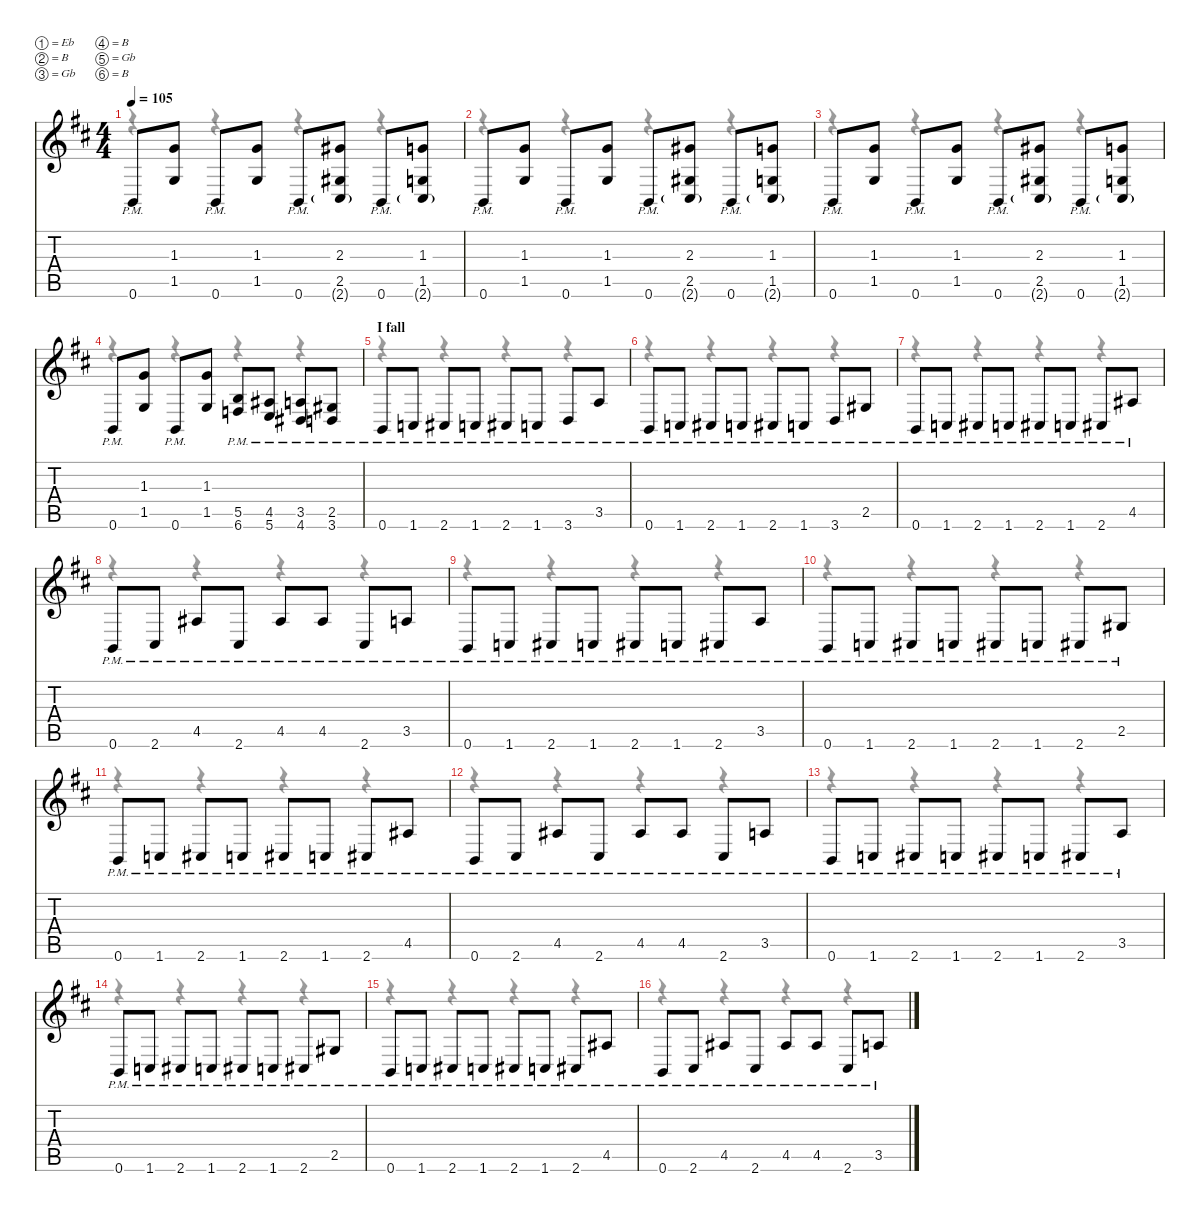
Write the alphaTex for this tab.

\defaultSystemsLayout 4
\hideDynamics
\bracketExtendMode nobrackets
\singleTrackTrackNamePolicy hidden
\multiTrackTrackNamePolicy hidden
\firstSystemTrackNameMode fullname
\firstSystemTrackNameOrientation horizontal
\otherSystemsTrackNameOrientation horizontal
\track ("Rhythm Guitar 1" "dist.guit.") {instrument distortionguitar}
\staff {score tabs}
\tuning (Eb4 B3 Gb3 B2 Gb2 B1)
\voice
\ts (4 4)
\tempo 105
\clef g2
\ks bminor
0.6{pm acc forcenatural}.8{dy f beam Up} (1.3{acc forcenatural} 1.5{acc forcenatural}).8{beam Up} 0.6{pm acc forcenatural}.8{beam Up} (1.3{acc forcenatural} 1.5{acc forcenatural}).8{beam Up} 0.6{pm acc forcenatural}.8{beam Up} (2.3{acc #} 2.5{acc #} 2.6{g acc #}).8{beam Up} 0.6{pm acc forcenatural}.8{beam Up} (1.3{acc forcenatural} 1.5{acc forcenatural} 2.6{g acc #}).8{beam Up} |
0.6{pm acc forcenatural}.8{beam Up} (1.3{acc forcenatural} 1.5{acc forcenatural}).8{beam Up} 0.6{pm acc forcenatural}.8{beam Up} (1.3{acc forcenatural} 1.5{acc forcenatural}).8{beam Up} 0.6{pm acc forcenatural}.8{beam Up} (2.3{acc #} 2.5{acc #} 2.6{g acc #}).8{beam Up} 0.6{pm acc forcenatural}.8{beam Up} (1.3{acc forcenatural} 1.5{acc forcenatural} 2.6{g acc #}).8{beam Up} |
0.6{pm acc forcenatural}.8{beam Up} (1.3{acc forcenatural} 1.5{acc forcenatural}).8{beam Up} 0.6{pm acc forcenatural}.8{beam Up} (1.3{acc forcenatural} 1.5{acc forcenatural}).8{beam Up} 0.6{pm acc forcenatural}.8{beam Up} (2.3{acc #} 2.5{acc #} 2.6{g acc #}).8{beam Up} 0.6{pm acc forcenatural}.8{beam Up} (1.3{acc forcenatural} 1.5{acc forcenatural} 2.6{g acc #}).8{beam Up} |
0.6{pm acc forcenatural}.8{beam Up} (1.3{acc forcenatural} 1.5{acc forcenatural}).8{beam Up} 0.6{pm acc forcenatural}.8{beam Up} (1.3{acc forcenatural} 1.5{acc forcenatural}).8{beam Up} (5.5{pm acc forcenatural} 6.6{pm acc forcenatural}).8{beam Up} (4.5{pm acc #} 5.6{pm acc forcenatural}).8{beam Up} (3.5{pm acc forcenatural} 4.6{pm acc #}).8{beam Up} (2.5{pm acc #} 3.6{pm acc forcenatural}).8{beam Up} |
\section ("" "I fall")
0.6{pm acc forcenatural}.8{dy ppp beam Up} 1.6{pm acc forcenatural}.8{beam Up} 2.6{pm acc #}.8{beam Up} 1.6{pm acc forcenatural}.8{beam Up} 2.6{pm acc #}.8{beam Up} 1.6{pm acc forcenatural}.8{beam Up} 3.6{pm acc forcenatural}.8{beam Up} 3.5{pm acc forcenatural}.8{beam Up} |
0.6{pm acc forcenatural}.8{beam Up} 1.6{pm acc forcenatural}.8{beam Up} 2.6{pm acc #}.8{beam Up} 1.6{pm acc forcenatural}.8{beam Up} 2.6{pm acc #}.8{beam Up} 1.6{pm acc forcenatural}.8{beam Up} 3.6{pm acc forcenatural}.8{beam Up} 2.5{pm acc #}.8{beam Up} |
0.6{pm acc forcenatural}.8{beam Up} 1.6{pm acc forcenatural}.8{beam Up} 2.6{pm acc #}.8{beam Up} 1.6{pm acc forcenatural}.8{beam Up} 2.6{pm acc #}.8{beam Up} 1.6{pm acc forcenatural}.8{beam Up} 2.6{pm acc #}.8{beam Up} 4.5{pm acc #}.8{beam Up} |
0.6{pm acc forcenatural}.8{beam Up} 2.6{pm acc #}.8{beam Up} 4.5{pm acc #}.8{beam Up} 2.6{pm acc #}.8{beam Up} 4.5{pm acc #}.8{beam Up} 4.5{pm acc #}.8{beam Up} 2.6{pm acc #}.8{beam Up} 3.5{pm acc forcenatural}.8{beam Up} |
0.6{pm acc forcenatural}.8{beam Up} 1.6{pm acc forcenatural}.8{beam Up} 2.6{pm acc #}.8{beam Up} 1.6{pm acc forcenatural}.8{beam Up} 2.6{pm acc #}.8{beam Up} 1.6{pm acc forcenatural}.8{beam Up} 2.6{pm acc #}.8{beam Up} 3.5{pm acc forcenatural}.8{beam Up} |
0.6{pm acc forcenatural}.8{beam Up} 1.6{pm acc forcenatural}.8{beam Up} 2.6{pm acc #}.8{beam Up} 1.6{pm acc forcenatural}.8{beam Up} 2.6{pm acc #}.8{beam Up} 1.6{pm acc forcenatural}.8{beam Up} 2.6{pm acc #}.8{beam Up} 2.5{pm acc #}.8{beam Up} |
0.6{pm acc forcenatural}.8{beam Up} 1.6{pm acc forcenatural}.8{beam Up} 2.6{pm acc #}.8{beam Up} 1.6{pm acc forcenatural}.8{beam Up} 2.6{pm acc #}.8{beam Up} 1.6{pm acc forcenatural}.8{beam Up} 2.6{pm acc #}.8{beam Up} 4.5{pm acc #}.8{beam Up} |
0.6{pm acc forcenatural}.8{beam Up} 2.6{pm acc #}.8{beam Up} 4.5{pm acc #}.8{beam Up} 2.6{pm acc #}.8{beam Up} 4.5{pm acc #}.8{beam Up} 4.5{pm acc #}.8{beam Up} 2.6{pm acc #}.8{beam Up} 3.5{pm acc forcenatural}.8{beam Up} |
0.6{pm acc forcenatural}.8{beam Up} 1.6{pm acc forcenatural}.8{beam Up} 2.6{pm acc #}.8{beam Up} 1.6{pm acc forcenatural}.8{beam Up} 2.6{pm acc #}.8{beam Up} 1.6{pm acc forcenatural}.8{beam Up} 2.6{pm acc #}.8{beam Up} 3.5{pm acc forcenatural}.8{beam Up} |
0.6{pm acc forcenatural}.8{beam Up} 1.6{pm acc forcenatural}.8{beam Up} 2.6{pm acc #}.8{beam Up} 1.6{pm acc forcenatural}.8{beam Up} 2.6{pm acc #}.8{beam Up} 1.6{pm acc forcenatural}.8{beam Up} 2.6{pm acc #}.8{beam Up} 2.5{pm acc #}.8{beam Up} |
0.6{pm acc forcenatural}.8{beam Up} 1.6{pm acc forcenatural}.8{beam Up} 2.6{pm acc #}.8{beam Up} 1.6{pm acc forcenatural}.8{beam Up} 2.6{pm acc #}.8{beam Up} 1.6{pm acc forcenatural}.8{beam Up} 2.6{pm acc #}.8{beam Up} 4.5{pm acc #}.8{beam Up} |
0.6{pm acc forcenatural}.8{beam Up} 2.6{pm acc #}.8{beam Up} 4.5{pm acc #}.8{beam Up} 2.6{pm acc #}.8{beam Up} 4.5{pm acc #}.8{beam Up} 4.5{pm acc #}.8{beam Up} 2.6{pm acc #}.8{beam Up} 3.5{pm acc forcenatural}.8{beam Up}
\voice
\clef g2
\ottava regular
\simile none
\ks bminor
r.4{dy mf beam Down} r.4{beam Down} r.4{beam Down} r.4{beam Down} |
r.4{beam Down} r.4{beam Down} r.4{beam Down} r.4{beam Down} |
r.4{beam Down} r.4{beam Down} r.4{beam Down} r.4{beam Down} |
r.4{beam Down} r.4{beam Down} r.4{beam Down} r.4{beam Down} |
r.4{beam Down} r.4{beam Down} r.4{beam Down} r.4{beam Down} |
r.4{beam Down} r.4{beam Down} r.4{beam Down} r.4{beam Down} |
r.4{beam Down} r.4{beam Down} r.4{beam Down} r.4{beam Down} |
r.4{beam Down} r.4{beam Down} r.4{beam Down} r.4{beam Down} |
r.4{beam Down} r.4{beam Down} r.4{beam Down} r.4{beam Down} |
r.4{beam Down} r.4{beam Down} r.4{beam Down} r.4{beam Down} |
r.4{beam Down} r.4{beam Down} r.4{beam Down} r.4{beam Down} |
r.4{beam Down} r.4{beam Down} r.4{beam Down} r.4{beam Down} |
r.4{beam Down} r.4{beam Down} r.4{beam Down} r.4{beam Down} |
r.4{beam Down} r.4{beam Down} r.4{beam Down} r.4{beam Down} |
r.4{beam Down} r.4{beam Down} r.4{beam Down} r.4{beam Down} |
r.4{beam Down} r.4{beam Down} r.4{beam Down} r.4{beam Down}
